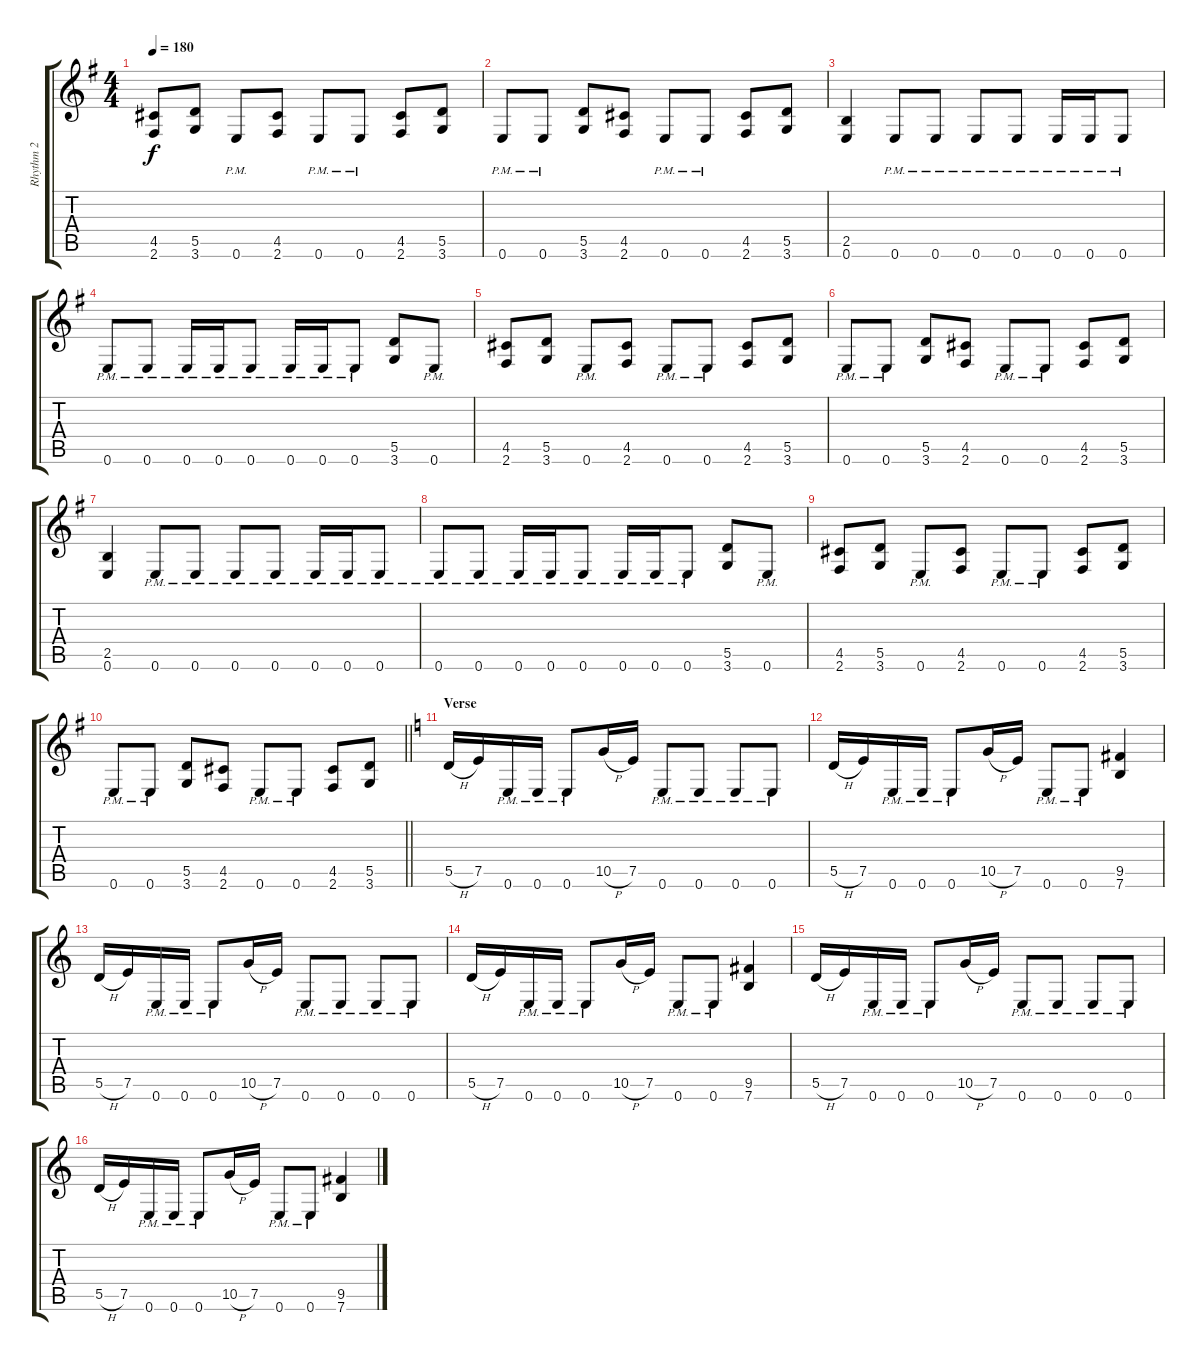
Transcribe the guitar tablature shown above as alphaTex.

\track ("Rhythm 2" "Rhythm 2") {instrument distortionguitar}
\staff {score tabs}
\tuning (E4 B3 G3 D3 A2 E2) {hide}
\ts (4 4)
\tempo 180
\clef g2
\ks g
(4.5 2.6).8{dy f} (5.5 3.6).8 0.6{pm}.8 (4.5 2.6).8 0.6{pm}.8 0.6{pm}.8 (4.5 2.6).8 (5.5 3.6).8 |
0.6{pm}.8 0.6{pm}.8 (5.5 3.6).8 (4.5 2.6).8 0.6{pm}.8 0.6{pm}.8 (4.5 2.6).8 (5.5 3.6).8 |
(2.5 0.6).4 0.6{pm}.8 0.6{pm}.8 0.6{pm}.8 0.6{pm}.8 0.6{pm}.16 0.6{pm}.16 0.6{pm}.8 |
0.6{pm}.8 0.6{pm}.8 0.6{pm}.16 0.6{pm}.16 0.6{pm}.8 0.6{pm}.16 0.6{pm}.16 0.6{pm}.8 (5.5 3.6).8 0.6{pm}.8 |
(4.5 2.6).8 (5.5 3.6).8 0.6{pm}.8 (4.5 2.6).8 0.6{pm}.8 0.6{pm}.8 (4.5 2.6).8 (5.5 3.6).8 |
0.6{pm}.8 0.6{pm}.8 (5.5 3.6).8 (4.5 2.6).8 0.6{pm}.8 0.6{pm}.8 (4.5 2.6).8 (5.5 3.6).8 |
(2.5 0.6).4 0.6{pm}.8 0.6{pm}.8 0.6{pm}.8 0.6{pm}.8 0.6{pm}.16 0.6{pm}.16 0.6{pm}.8 |
0.6{pm}.8 0.6{pm}.8 0.6{pm}.16 0.6{pm}.16 0.6{pm}.8 0.6{pm}.16 0.6{pm}.16 0.6{pm}.8 (5.5 3.6).8 0.6{pm}.8 |
(4.5 2.6).8 (5.5 3.6).8 0.6{pm}.8 (4.5 2.6).8 0.6{pm}.8 0.6{pm}.8 (4.5 2.6).8 (5.5 3.6).8 |
\barLineRight lightlight
0.6{pm}.8 0.6{pm}.8 (5.5 3.6).8 (4.5 2.6).8 0.6{pm}.8 0.6{pm}.8 (4.5 2.6).8 (5.5 3.6).8 |
\section ("" "Verse")
\ks c
5.5{h}.16 7.5.16 0.6{pm}.16 0.6{pm}.16 0.6{pm}.8 10.5{h}.16 7.5.16 0.6{pm}.8 0.6{pm}.8 0.6{pm}.8 0.6{pm}.8 |
5.5{h}.16 7.5.16 0.6{pm}.16 0.6{pm}.16 0.6{pm}.8 10.5{h}.16 7.5.16 0.6{pm}.8 0.6{pm}.8 (9.5 7.6).4 |
5.5{h}.16 7.5.16 0.6{pm}.16 0.6{pm}.16 0.6{pm}.8 10.5{h}.16 7.5.16 0.6{pm}.8 0.6{pm}.8 0.6{pm}.8 0.6{pm}.8 |
5.5{h}.16 7.5.16 0.6{pm}.16 0.6{pm}.16 0.6{pm}.8 10.5{h}.16 7.5.16 0.6{pm}.8 0.6{pm}.8 (9.5 7.6).4 |
5.5{h}.16 7.5.16 0.6{pm}.16 0.6{pm}.16 0.6{pm}.8 10.5{h}.16 7.5.16 0.6{pm}.8 0.6{pm}.8 0.6{pm}.8 0.6{pm}.8 |
5.5{h}.16 7.5.16 0.6{pm}.16 0.6{pm}.16 0.6{pm}.8 10.5{h}.16 7.5.16 0.6{pm}.8 0.6{pm}.8 (9.5 7.6).4
